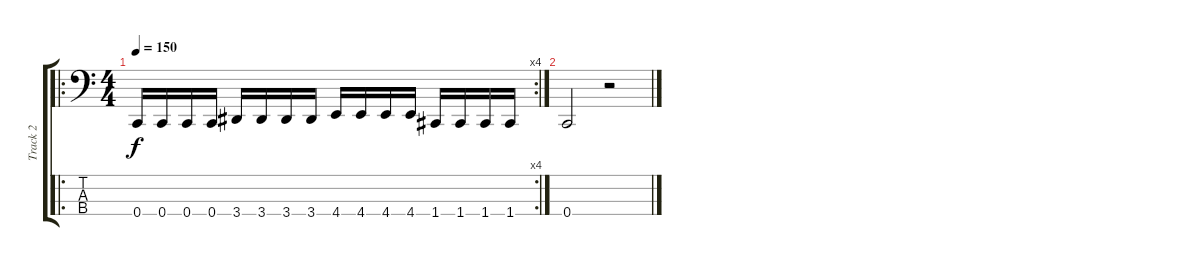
\track ("Track 2" "Track 2") {instrument electricbassfinger}
\staff {score tabs}
\tuning (Eb2 Bb1 F1 C1) {hide}
\ro
\rc 4
\ts (4 4)
\tempo 150
\clef f4
\ks c
0.4.16{dy f} 0.4.16 0.4.16 0.4.16 3.4.16 3.4.16 3.4.16 3.4.16 4.4.16 4.4.16 4.4.16 4.4.16 1.4.16 1.4.16 1.4.16 1.4.16 |
0.4.2 r.2
